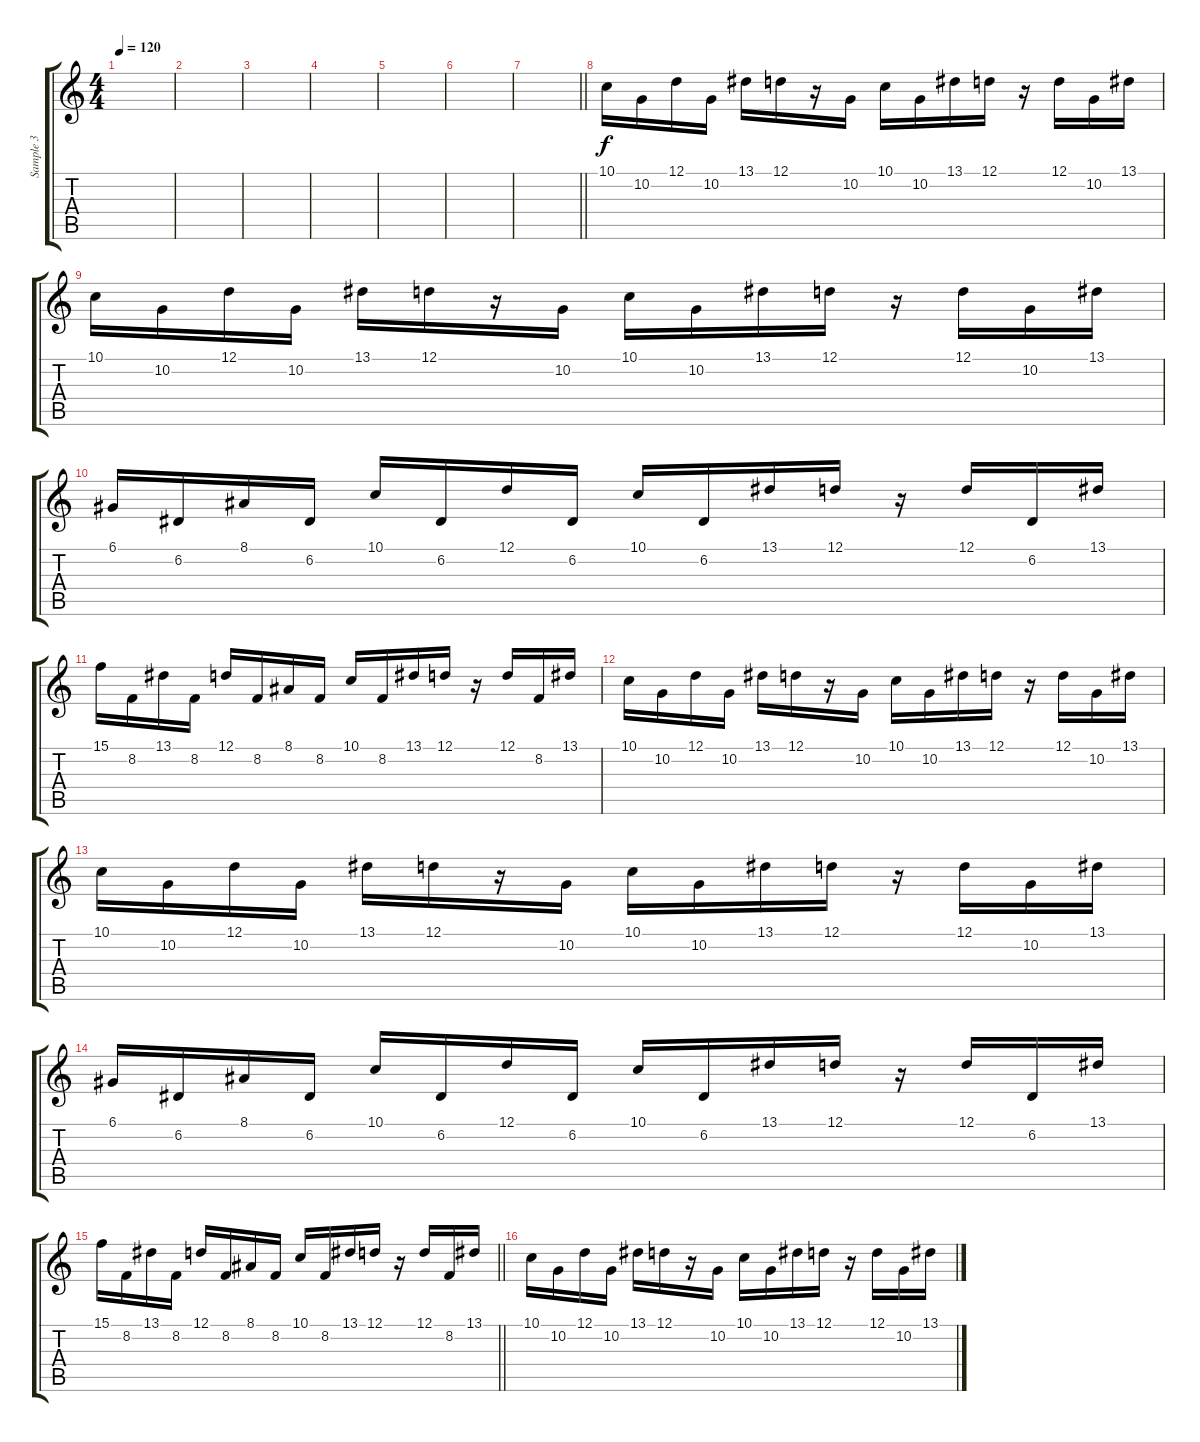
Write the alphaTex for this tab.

\track ("Sample 3" "Sample 3") {instrument lead1square}
\staff {score tabs}
\tuning (D4 A3 F3 C3 G2 C2) {hide}
\ts (4 4)
\tempo 120
\clef g2
\ks c
|
|
|
|
|
|
\barLineRight lightlight
|
\section ("" " ")
10.1.16{volume 16} 10.2.16 12.1.16 10.2.16 13.1.16 12.1.16 r.16 10.2.16 10.1.16 10.2.16 13.1.16 12.1.16 r.16 12.1.16 10.2.16 13.1.16 |
10.1.16 10.2.16 12.1.16 10.2.16 13.1.16 12.1.16 r.16 10.2.16 10.1.16 10.2.16 13.1.16 12.1.16 r.16 12.1.16 10.2.16 13.1.16 |
6.1.16 6.2.16 8.1.16 6.2.16 10.1.16 6.2.16 12.1.16 6.2.16 10.1.16 6.2.16 13.1.16 12.1.16 r.16 12.1.16 6.2.16 13.1.16 |
15.1.16 8.2.16 13.1.16 8.2.16 12.1.16 8.2.16 8.1.16 8.2.16 10.1.16 8.2.16 13.1.16 12.1.16 r.16 12.1.16 8.2.16 13.1.16 |
10.1.16 10.2.16 12.1.16 10.2.16 13.1.16 12.1.16 r.16 10.2.16 10.1.16 10.2.16 13.1.16 12.1.16 r.16 12.1.16 10.2.16 13.1.16 |
10.1.16 10.2.16 12.1.16 10.2.16 13.1.16 12.1.16 r.16 10.2.16 10.1.16 10.2.16 13.1.16 12.1.16 r.16 12.1.16 10.2.16 13.1.16 |
6.1.16 6.2.16 8.1.16 6.2.16 10.1.16 6.2.16 12.1.16 6.2.16 10.1.16 6.2.16 13.1.16 12.1.16 r.16 12.1.16 6.2.16 13.1.16 |
\barLineRight lightlight
15.1.16 8.2.16 13.1.16 8.2.16 12.1.16 8.2.16 8.1.16 8.2.16 10.1.16 8.2.16 13.1.16 12.1.16 r.16 12.1.16 8.2.16 13.1.16 |
\section ("" " ")
10.1.16 10.2.16 12.1.16 10.2.16 13.1.16 12.1.16 r.16 10.2.16 10.1.16 10.2.16 13.1.16 12.1.16 r.16 12.1.16 10.2.16 13.1.16
